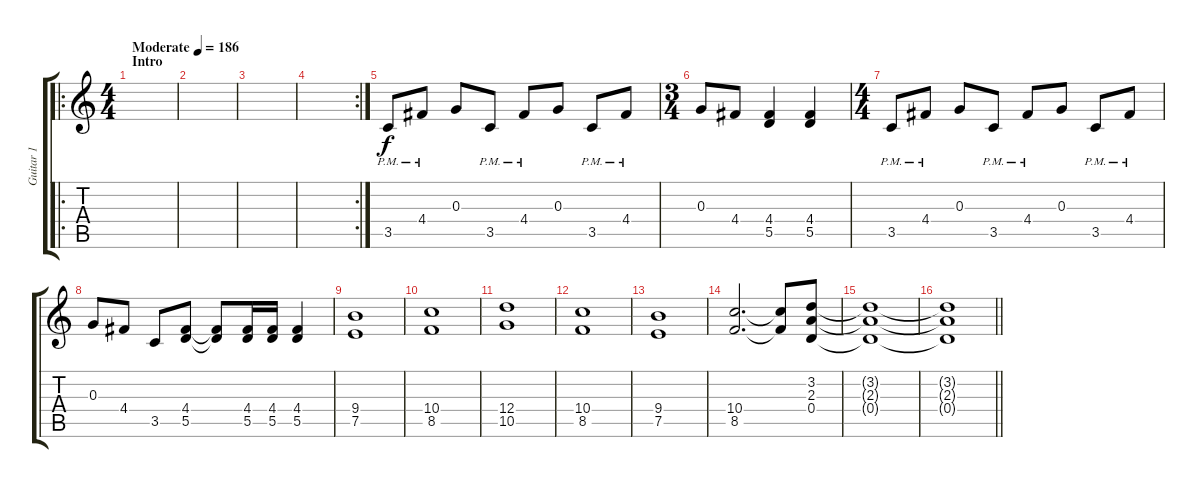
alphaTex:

\track ("Guitar 1" "Guitar 1") {instrument distortionguitar}
\staff {score tabs}
\tuning (E4 B3 G3 D3 A2 E2) {hide}
\ro
\ts (4 4)
\section ("" "Intro")
\tempo (186 "Moderate")
\clef g2
\ks c
|
|
|
\rc 2
|
3.5{pm}.8 4.4{pm}.8 0.3.8 3.5{pm}.8 4.4{pm}.8 0.3.8 3.5{pm}.8 4.4{pm}.8 |
\ts (3 4)
0.3.8 4.4.8 (4.4 5.5).4 (4.4 5.5).4 |
\ts (4 4)
3.5{pm}.8 4.4{pm}.8 0.3.8 3.5{pm}.8 4.4{pm}.8 0.3.8 3.5{pm}.8 4.4{pm}.8 |
0.3.8 4.4.8 3.5.8 (4.4 5.5).8 (4.4{t} 5.5{t}).8 (4.4 5.5).16 (4.4 5.5).16 (4.4 5.5).4 |
(9.4 7.5).1 |
(10.4 8.5).1 |
(12.4 10.5).1 |
(10.4 8.5).1 |
(9.4 7.5).1 |
(10.4 8.5).2{d} (10.4{t} 8.5{t}).8 (3.2 2.3 0.4).8 |
(3.2{t} 2.3{t} 0.4{t}).1 |
\barLineRight lightlight
(3.2{t} 2.3{t} 0.4{t}).1
